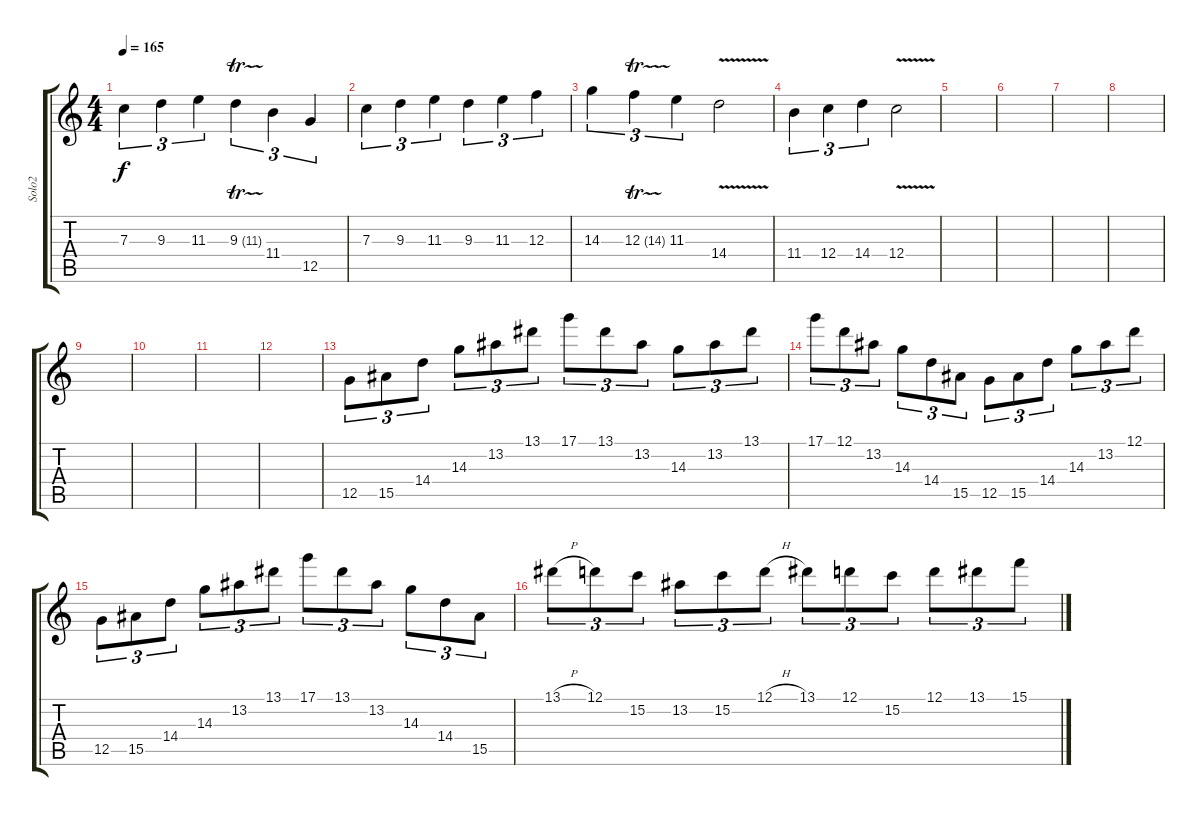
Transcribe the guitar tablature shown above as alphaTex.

\track ("Solo2" "Solo2") {instrument distortionguitar}
\staff {score tabs}
\tuning (D4 A3 F3 C3 G2 D2) {hide}
\ts (4 4)
\tempo 165
\clef g2
\ks c
7.3.4{tu (3 2) dy f} 9.3.4{tu (3 2)} 11.3.4{tu (3 2)} 9.3{tr (11 16)}.4{tu (3 2)} 11.4.4{tu (3 2)} 12.5.4{tu (3 2)} |
7.3.4{tu (3 2)} 9.3.4{tu (3 2)} 11.3.4{tu (3 2)} 9.3.4{tu (3 2)} 11.3.4{tu (3 2)} 12.3.4{tu (3 2)} |
14.3.4{tu (3 2)} 12.3{tr (14 16)}.4{tu (3 2)} 11.3.4{tu (3 2)} 14.4{v}.2 |
11.4.4{tu (3 2)} 12.4.4{tu (3 2)} 14.4.4{tu (3 2)} 12.4{v}.2 |
|
|
|
|
|
|
|
|
12.5.8{tu (3 2)} 15.5.8{tu (3 2)} 14.4.8{tu (3 2)} 14.3.8{tu (3 2)} 13.2.8{tu (3 2)} 13.1.8{tu (3 2)} 17.1.8{tu (3 2)} 13.1.8{tu (3 2)} 13.2.8{tu (3 2)} 14.3.8{tu (3 2)} 13.2.8{tu (3 2)} 13.1.8{tu (3 2)} |
17.1.8{tu (3 2)} 12.1.8{tu (3 2)} 13.2.8{tu (3 2)} 14.3.8{tu (3 2)} 14.4.8{tu (3 2)} 15.5.8{tu (3 2)} 12.5.8{tu (3 2)} 15.5.8{tu (3 2)} 14.4.8{tu (3 2)} 14.3.8{tu (3 2)} 13.2.8{tu (3 2)} 12.1.8{tu (3 2)} |
12.5.8{tu (3 2)} 15.5.8{tu (3 2)} 14.4.8{tu (3 2)} 14.3.8{tu (3 2)} 13.2.8{tu (3 2)} 13.1.8{tu (3 2)} 17.1.8{tu (3 2)} 13.1.8{tu (3 2)} 13.2.8{tu (3 2)} 14.3.8{tu (3 2)} 14.4.8{tu (3 2)} 15.5.8{tu (3 2)} |
13.1{h}.8{tu (3 2)} 12.1.8{tu (3 2)} 15.2.8{tu (3 2)} 13.2.8{tu (3 2)} 15.2.8{tu (3 2)} 12.1{h}.8{tu (3 2)} 13.1.8{tu (3 2)} 12.1.8{tu (3 2)} 15.2.8{tu (3 2)} 12.1.8{tu (3 2)} 13.1.8{tu (3 2)} 15.1.8{tu (3 2)}
